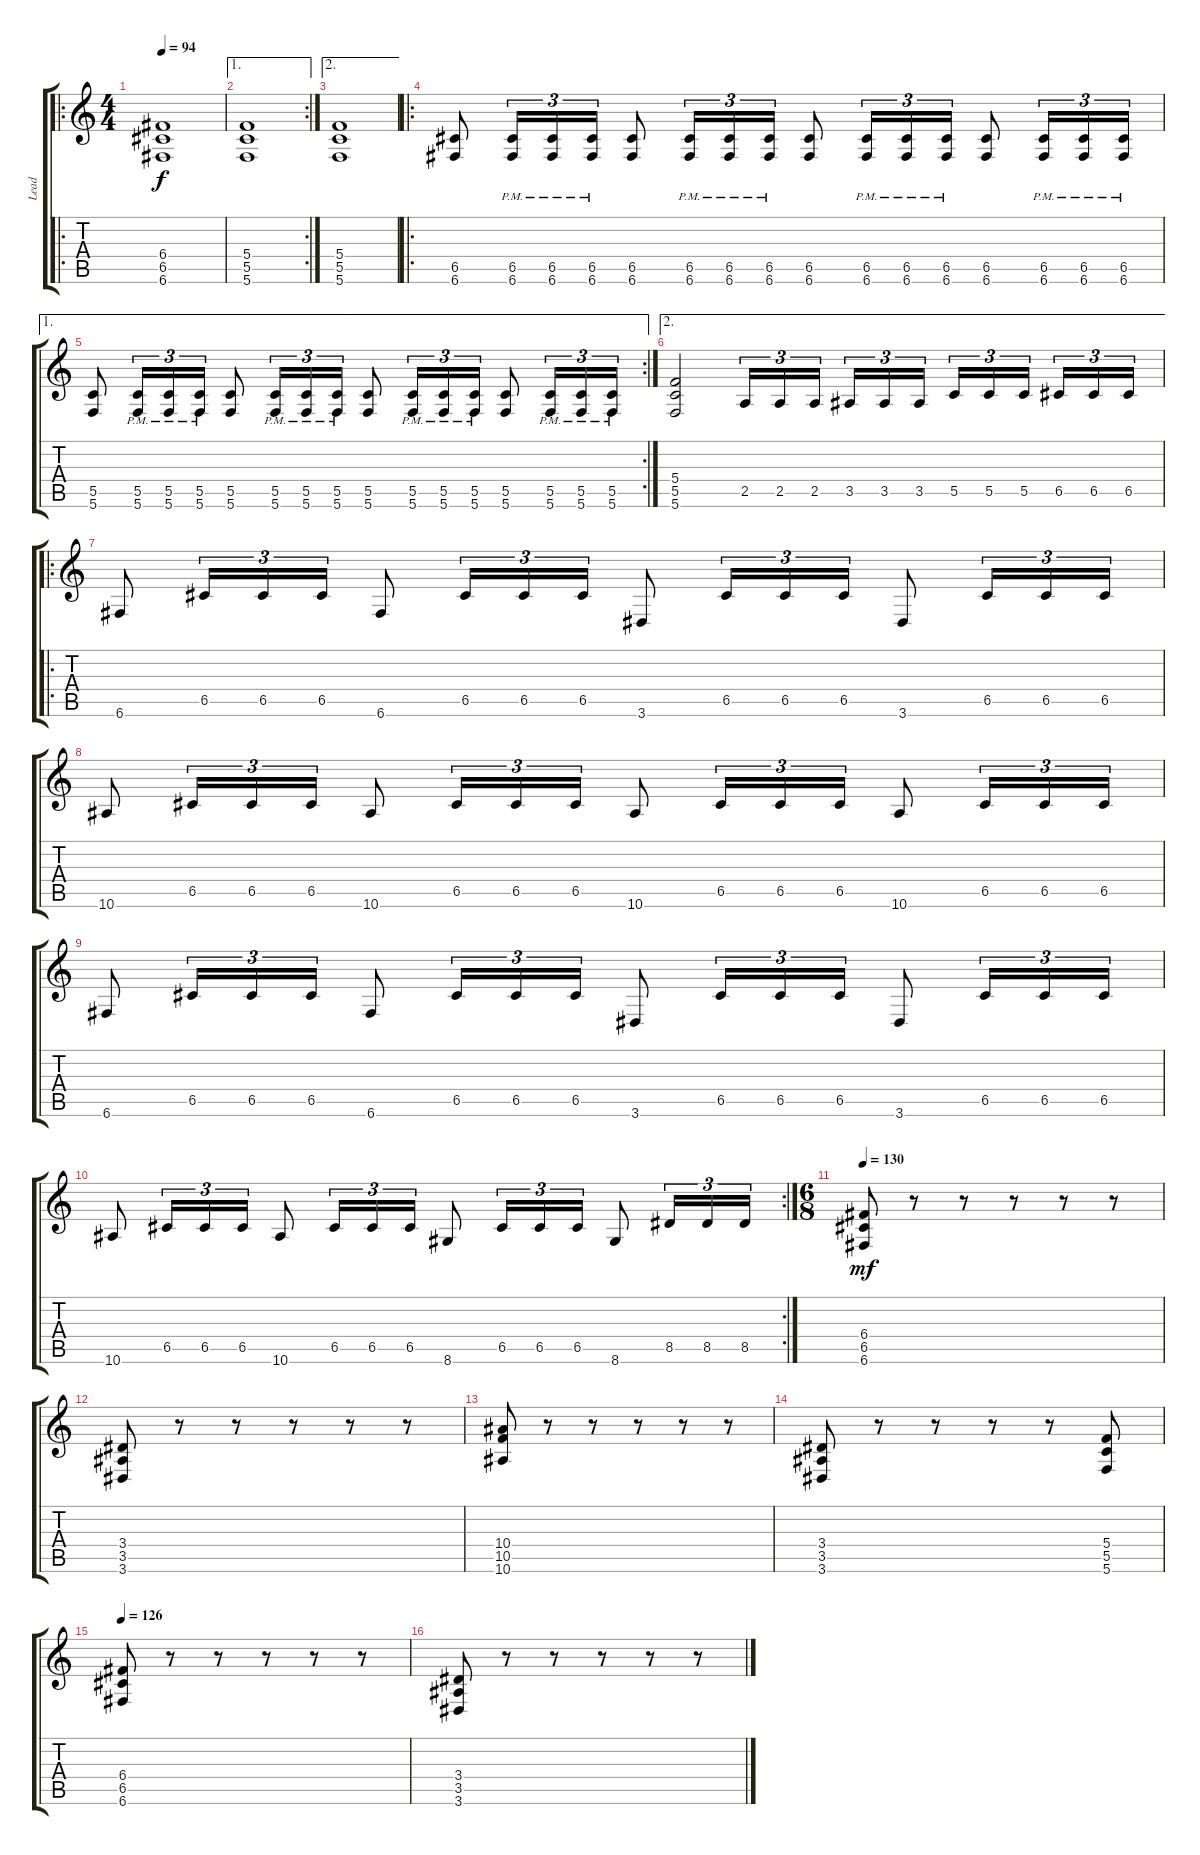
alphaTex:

\track ("Lead" "Lead") {instrument overdrivenguitar}
\staff {score tabs}
\tuning (D4 A3 F3 C3 G2 C2) {hide}
\ro
\ts (4 4)
\tempo 94
\clef g2
\ks c
(6.4 6.5 6.6).1{dy f} |
\ae 1
\rc 2
(5.4 5.5 5.6).1 |
\ae 2
(5.4 5.5 5.6).1 |
\ro
(6.5 6.6).8 (6.5{pm} 6.6{pm}).16{tu (3 2)} (6.5{pm} 6.6{pm}).16{tu (3 2)} (6.5{pm} 6.6{pm}).16{tu (3 2)} (6.5 6.6).8 (6.5{pm} 6.6{pm}).16{tu (3 2)} (6.5{pm} 6.6{pm}).16{tu (3 2)} (6.5{pm} 6.6{pm}).16{tu (3 2)} (6.5 6.6).8 (6.5{pm} 6.6{pm}).16{tu (3 2)} (6.5{pm} 6.6{pm}).16{tu (3 2)} (6.5{pm} 6.6{pm}).16{tu (3 2)} (6.5 6.6).8 (6.5{pm} 6.6{pm}).16{tu (3 2)} (6.5{pm} 6.6{pm}).16{tu (3 2)} (6.5{pm} 6.6{pm}).16{tu (3 2)} |
\ae 1
\rc 2
(5.5 5.6).8 (5.5{pm} 5.6{pm}).16{tu (3 2)} (5.5{pm} 5.6{pm}).16{tu (3 2)} (5.5{pm} 5.6{pm}).16{tu (3 2)} (5.5 5.6).8 (5.5{pm} 5.6{pm}).16{tu (3 2)} (5.5{pm} 5.6{pm}).16{tu (3 2)} (5.5{pm} 5.6{pm}).16{tu (3 2)} (5.5 5.6).8 (5.5{pm} 5.6{pm}).16{tu (3 2)} (5.5{pm} 5.6{pm}).16{tu (3 2)} (5.5{pm} 5.6{pm}).16{tu (3 2)} (5.5 5.6).8 (5.5{pm} 5.6{pm}).16{tu (3 2)} (5.5{pm} 5.6{pm}).16{tu (3 2)} (5.5{pm} 5.6{pm}).16{tu (3 2)} |
\ae 2
(5.4 5.5 5.6).2 2.5.16{tu (3 2)} 2.5.16{tu (3 2)} 2.5.16{tu (3 2)} 3.5.16{tu (3 2)} 3.5.16{tu (3 2)} 3.5.16{tu (3 2)} 5.5.16{tu (3 2)} 5.5.16{tu (3 2)} 5.5.16{tu (3 2)} 6.5.16{tu (3 2)} 6.5.16{tu (3 2)} 6.5.16{tu (3 2)} |
\ro
6.6.8 6.5.16{tu (3 2)} 6.5.16{tu (3 2)} 6.5.16{tu (3 2)} 6.6.8 6.5.16{tu (3 2)} 6.5.16{tu (3 2)} 6.5.16{tu (3 2)} 3.6.8 6.5.16{tu (3 2)} 6.5.16{tu (3 2)} 6.5.16{tu (3 2)} 3.6.8 6.5.16{tu (3 2)} 6.5.16{tu (3 2)} 6.5.16{tu (3 2)} |
10.6.8 6.5.16{tu (3 2)} 6.5.16{tu (3 2)} 6.5.16{tu (3 2)} 10.6.8 6.5.16{tu (3 2)} 6.5.16{tu (3 2)} 6.5.16{tu (3 2)} 10.6.8 6.5.16{tu (3 2)} 6.5.16{tu (3 2)} 6.5.16{tu (3 2)} 10.6.8 6.5.16{tu (3 2)} 6.5.16{tu (3 2)} 6.5.16{tu (3 2)} |
6.6.8 6.5.16{tu (3 2)} 6.5.16{tu (3 2)} 6.5.16{tu (3 2)} 6.6.8 6.5.16{tu (3 2)} 6.5.16{tu (3 2)} 6.5.16{tu (3 2)} 3.6.8 6.5.16{tu (3 2)} 6.5.16{tu (3 2)} 6.5.16{tu (3 2)} 3.6.8 6.5.16{tu (3 2)} 6.5.16{tu (3 2)} 6.5.16{tu (3 2)} |
\rc 2
10.6.8 6.5.16{tu (3 2)} 6.5.16{tu (3 2)} 6.5.16{tu (3 2)} 10.6.8 6.5.16{tu (3 2)} 6.5.16{tu (3 2)} 6.5.16{tu (3 2)} 8.6.8 6.5.16{tu (3 2)} 6.5.16{tu (3 2)} 6.5.16{tu (3 2)} 8.6.8 8.5.16{tu (3 2)} 8.5.16{tu (3 2)} 8.5.16{tu (3 2)} |
\ts (6 8)
\tempo 130
(6.4 6.5 6.6).8{dy mf} r.8 r.8 r.8 r.8 r.8 |
(3.4 3.5 3.6).8 r.8 r.8 r.8 r.8 r.8 |
(10.4 10.5 10.6).8 r.8 r.8 r.8 r.8 r.8 |
(3.4 3.5 3.6).8 r.8 r.8 r.8 r.8 (5.4 5.5 5.6).8 |
\tempo 126
(6.4 6.5 6.6).8 r.8 r.8 r.8 r.8 r.8 |
(3.4 3.5 3.6).8 r.8 r.8 r.8 r.8 r.8
